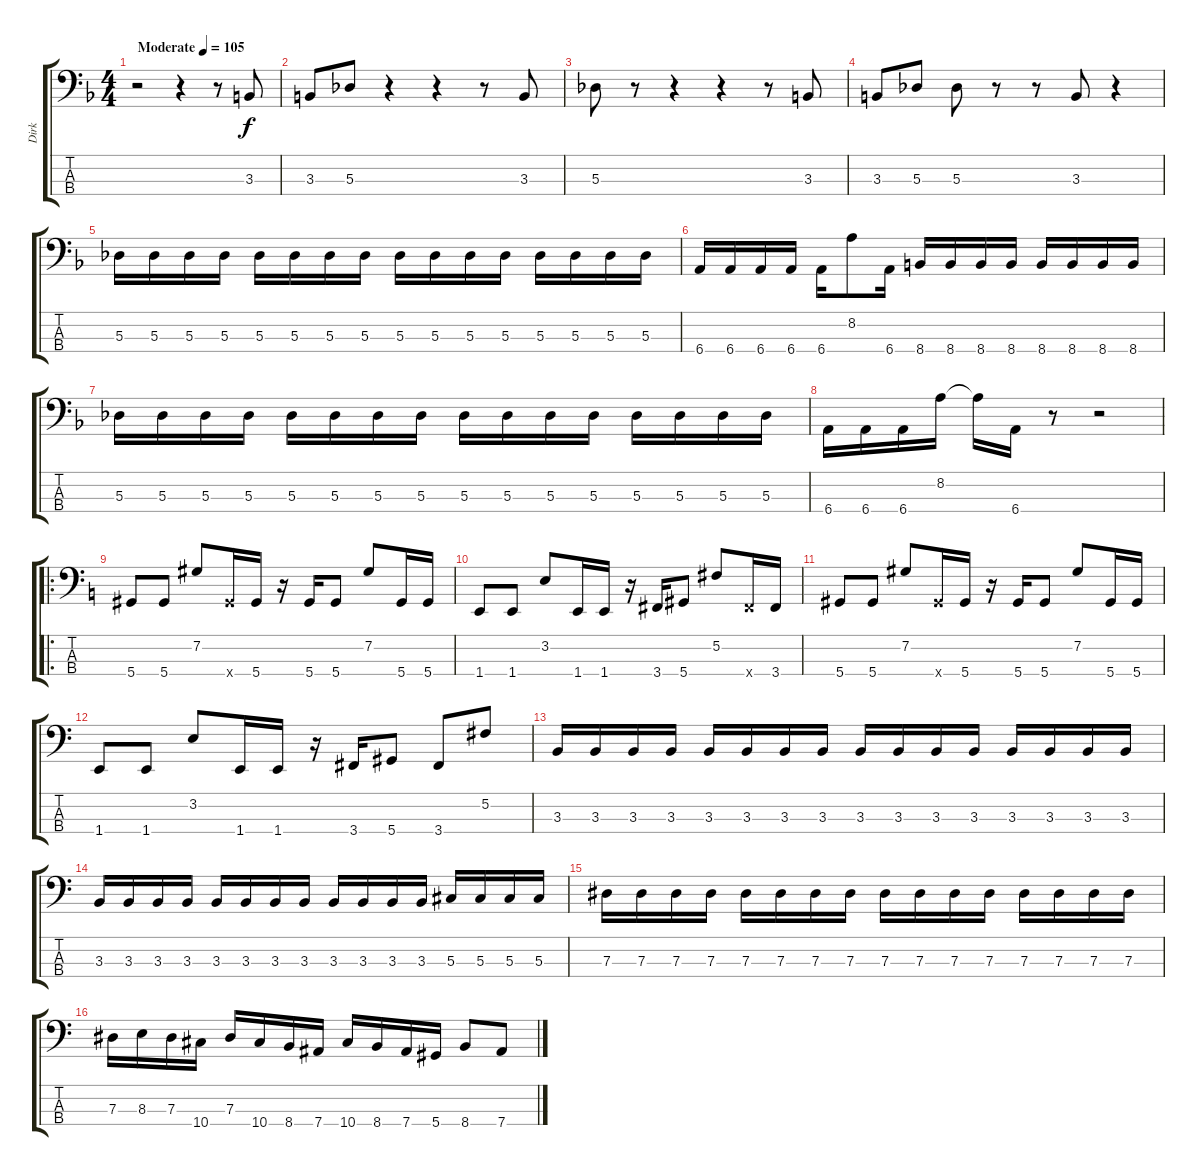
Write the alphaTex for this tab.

\track ("Dirk" "Dirk") {instrument electricbassfinger}
\staff {score tabs}
\tuning (Gb2 Db2 Ab1 Eb1) {hide}
\ts (4 4)
\tempo (105 "Moderate")
\clef f4
\ks f
r.2{dy f instrument electricbassfinger} r.4 r.8 3.3.8 |
3.3.8 5.3.8 r.4 r.4 r.8 3.3.8 |
5.3.8 r.8 r.4 r.4 r.8 3.3.8 |
3.3.8 5.3.8 5.3.8 r.8 r.8 3.3.8 r.4 |
5.3.16 5.3.16 5.3.16 5.3.16 5.3.16 5.3.16 5.3.16 5.3.16 5.3.16 5.3.16 5.3.16 5.3.16 5.3.16 5.3.16 5.3.16 5.3.16 |
6.4.16 6.4.16 6.4.16 6.4.16 6.4.16 8.2.8 6.4.16 8.4.16 8.4.16 8.4.16 8.4.16 8.4.16 8.4.16 8.4.16 8.4.16 |
5.3.16 5.3.16 5.3.16 5.3.16 5.3.16 5.3.16 5.3.16 5.3.16 5.3.16 5.3.16 5.3.16 5.3.16 5.3.16 5.3.16 5.3.16 5.3.16 |
6.4.16 6.4.16 6.4.16 8.2.16 8.2{t}.16 6.4.16 r.8 r.2 |
\ro
\ks c
5.4.8 5.4.8 7.2.8 5.4{x}.16 5.4.16 r.16 5.4.16 5.4.8 7.2.8 5.4.16 5.4.16 |
1.4.8 1.4.8 3.2.8 1.4.16 1.4.16 r.16 3.4.16 5.4.8 5.2.8 3.4{x}.16 3.4.16 |
5.4.8 5.4.8 7.2.8 5.4{x}.16 5.4.16 r.16 5.4.16 5.4.8 7.2.8 5.4.16 5.4.16 |
1.4.8 1.4.8 3.2.8 1.4.16 1.4.16 r.16 3.4.16 5.4.8 3.4.8 5.2.8 |
3.3.16 3.3.16 3.3.16 3.3.16 3.3.16 3.3.16 3.3.16 3.3.16 3.3.16 3.3.16 3.3.16 3.3.16 3.3.16 3.3.16 3.3.16 3.3.16 |
3.3.16 3.3.16 3.3.16 3.3.16 3.3.16 3.3.16 3.3.16 3.3.16 3.3.16 3.3.16 3.3.16 3.3.16 5.3.16 5.3.16 5.3.16 5.3.16 |
7.3.16 7.3.16 7.3.16 7.3.16 7.3.16 7.3.16 7.3.16 7.3.16 7.3.16 7.3.16 7.3.16 7.3.16 7.3.16 7.3.16 7.3.16 7.3.16 |
7.3.16 8.3.16 7.3.16 10.4.16 7.3.16 10.4.16 8.4.16 7.4.16 10.4.16 8.4.16 7.4.16 5.4.16 8.4.8 7.4.8
